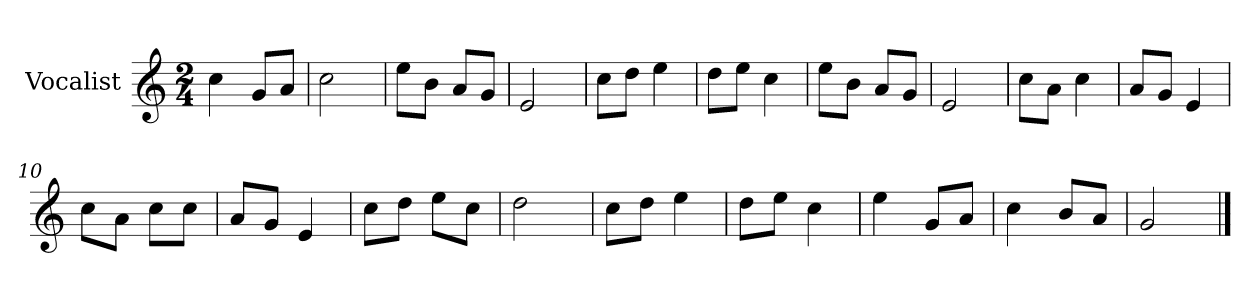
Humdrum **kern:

**kern
*part1
*staff1
*I"Vocalist
*k[]
*C:
*M2/4
=
4cc
8gL
8aJ
=1
2cc
=2
8eeL
8bJ
8aL
8gJ
=3
2e
=4
8ccL
8ddJ
4ee
=5
8ddL
8eeJ
4cc
=6
8eeL
8bJ
8aL
8gJ
=7
2e
=8
8ccL
8aJ
4cc
=9
8aL
8gJ
4e
=10
8ccL
8aJ
8ccL
8ccJ
=11
8aL
8gJ
4e
=12
8ccL
8ddJ
8eeL
8ccJ
=13
2dd
=14
8ccL
8ddJ
4ee
=15
8ddL
8eeJ
4cc
=16
4ee
8gL
8aJ
=17
4cc
8bL
8aJ
=18
2g
==
*-
